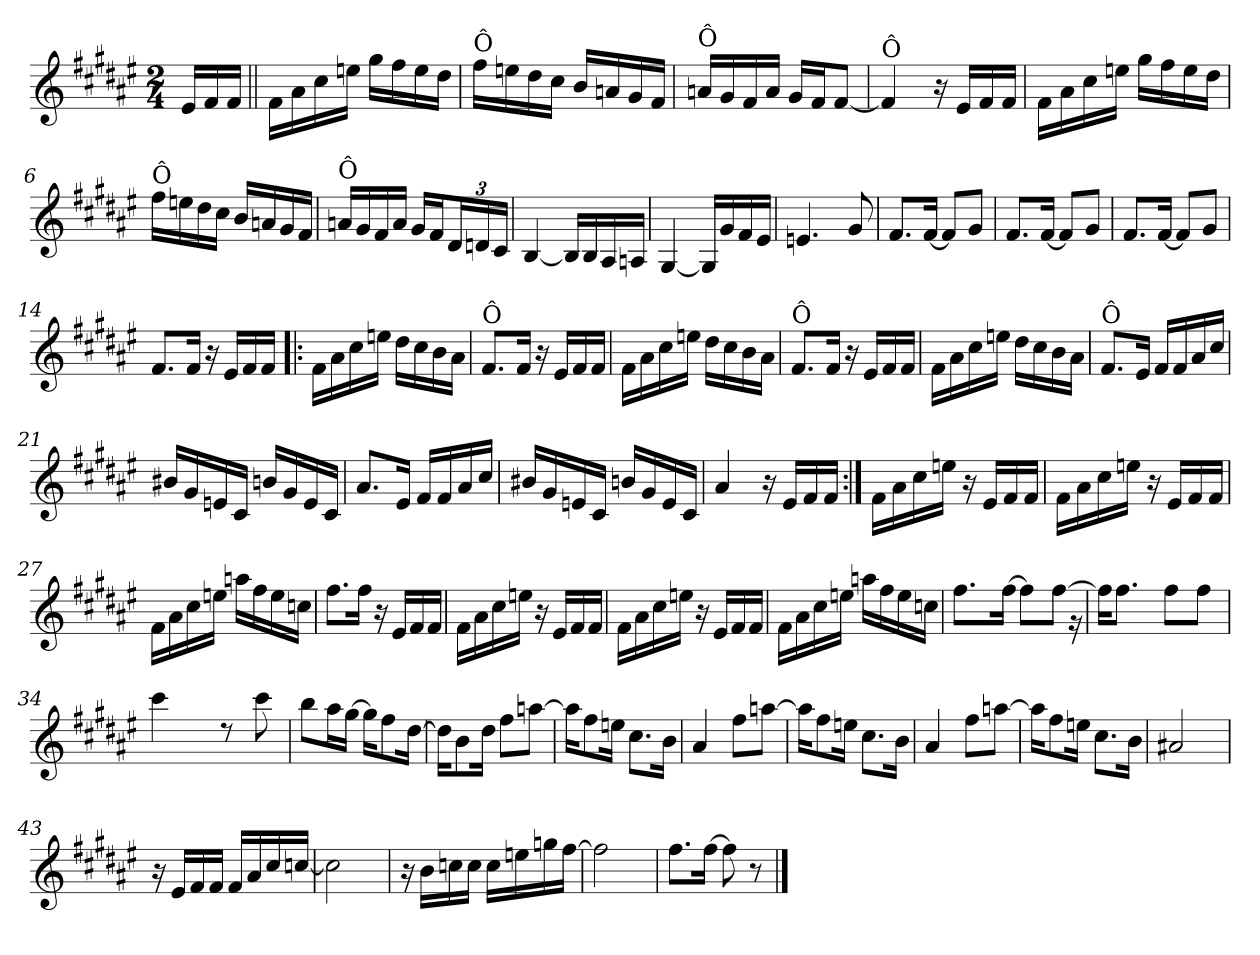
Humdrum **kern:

**kern
*part1
*staff1
*clefG2
*k[f#c#g#d#a#e#]
*F#:
*M2/4
=
16e#/LL
16f#/
16f#/JJ
=1||
16f#\LL
16a#\
16cc#\
16een\JJ
16gg#\LL
16ff#\
16ee\
16dd#\JJ
=2
!LO:TX:a:t=Ô
16ff#\LL
16een\
16dd#\
16cc#\JJ
16b/LL
16an/
16g#/
16f#/JJ
=3
!LO:TX:a:t=Ô
16an/LL
16g#/
16f#/
16a/JJ
16g#/LL
16f#/J
[8f#/J
=4
!LO:TX:a:t=Ô
4f#/]
16r
16e#/LL
16f#/
16f#/JJ
!!LO:LB:g=z
=5
16f#\LL
16a#\
16cc#\
16een\JJ
16gg#\LL
16ff#\
16ee\
16dd#\JJ
=6
!LO:TX:a:t=Ô
16ff#\LL
16een\
16dd#\
16cc#\JJ
16b/LL
16an/
16g#/
16f#/JJ
=7
!LO:TX:a:t=Ô
16an/LL
16g#/
16f#/
16a/JJ
16g#/LL
16f#/J
24d#/L
24dn/
24c#/JJ
=8
[4B/
16B/LL]
16B/
16A#/
16An/JJ
=9
[4G#/
16G#/LL]
16g#/
16f#/
16e#/JJ
!!LO:LB:g=z
=10
4.en/
8g#/
=11
8.f#/L
[16f#/Jk
8f#/L]
8g#/J
=12
8.f#/L
[16f#/Jk
8f#/L]
8g#/J
=13
8.f#/L
[16f#/Jk
8f#/L]
8g#/J
!!LO:LB:g=z
=14
8.f#/L
16f#/Jk
16r
16e#/LL
16f#/
16f#/JJ
=15!|:
16f#\LL
16a#\
16cc#\
16een\JJ
16dd#\LL
16cc#\
16b\
16a#\JJ
=16
!LO:TX:a:t=Ô
8.f#/L
16f#/Jk
16r
16e#/LL
16f#/
16f#/JJ
=17
16f#\LL
16a#\
16cc#\
16een\JJ
16dd#\LL
16cc#\
16b\
16a#\JJ
=18
!LO:TX:a:t=Ô
8.f#/L
16f#/Jk
16r
16e#/LL
16f#/
16f#/JJ
!!LO:LB:g=z
=19
16f#\LL
16a#\
16cc#\
16een\JJ
16dd#\LL
16cc#\
16b\
16a#\JJ
=20
!LO:TX:a:t=Ô
8.f#/L
16e#/Jk
16f#/LL
16f#/
16a#/
16cc#/JJ
=21
16b#X/LL
16g#/
16en/
16c#/JJ
16bn/LL
16g#/
16e/
16c#/JJ
=22
8.a#/L
16e#/Jk
16f#/LL
16f#/
16a#/
16cc#/JJ
!!LO:LB:g=z
=23
16b#X/LL
16g#/
16en/
16c#/JJ
16bn/LL
16g#/
16e/
16c#/JJ
=24
4a#/
16r
16e#/LL
16f#/
16f#/JJ
=25:|!
16f#\LL
16a#\
16cc#\
16een\JJ
16r
16e#/LL
16f#/
16f#/JJ
=26
16f#\LL
16a#\
16cc#\
16een\JJ
16r
16e#/LL
16f#/
16f#/JJ
!!LO:LB:g=z
=27
16f#\LL
16a#\
16cc#\
16een\JJ
16aan\LL
16ff#\
16ee\
16ccn\JJ
=28
8.ff#\L
16ff#\Jk
16r
16e#/LL
16f#/
16f#/JJ
=29
16f#\LL
16a#\
16cc#\
16een\JJ
16r
16e#/LL
16f#/
16f#/JJ
=30
16f#\LL
16a#\
16cc#\
16een\JJ
16r
16e#/LL
16f#/
16f#/JJ
!!LO:LB:g=z
=31
16f#\LL
16a#\
16cc#\
16een\JJ
16aan\LL
16ff#\
16ee\
16ccn\JJ
=32
*^
8.ff#\L	16ryy
.	16ryy
.	16ryy
[>16ff#\Jk	16ryy
8ff#\L]	16ryy
.	16ryy
[>8ff#\J	16ryy
.	16r
=33	=33
16ff#\KL]	16ryy
8.ff#\J	16ryy
.	16ryy
.	16ryy
8ff#\L	16ryy
.	16ryy
8ff#\J	16ryy
.	16ryy
!!LO:LB:g=z	!!
=34	=34
4ccc#\	16ryy
.	16ryy
.	16ryy
.	16ryy
8rdd	16ryy
.	16ryy
8ccc#\	16ryy
.	16ryy
*v	*v
=35
8bb\L
16aa#\L
[16gg#\JJ
16gg#\KL]
8ff#\
[16dd#\Jk
=36
16dd#\KL]
8b\
16dd#\Jk
8ff#\L
[8aan\J
=37
16aa\KL]
8ff#\
16een\Jk
8.cc#\L
16b\Jk
=38
4a#/
8ff#\L
[8aan\J
!!LO:LB:g=z
=39
16aa\KL]
8ff#\
16een\Jk
8.cc#\L
16b\Jk
=40
4a#/
8ff#\L
[8aan\J
=41
16aa\KL]
8ff#\
16een\Jk
8.cc#\L
16b\Jk
=42
2a#X/
=43
16r
16e#/LL
16f#/
16f#/JJ
16f#/LL
16a#/
16cc#/
[16ccn/JJ
!!LO:LB:g=z
=44
2cc\]
=45
16r
16b\LL
16ccn\
16cc\JJ
16cc\LL
16een\
16ggn\
[16ff#\JJ
=46
2ff#\]
=47
8.ff#\L
[16ff#\Jk
8ff#\]
8r
==
*-
